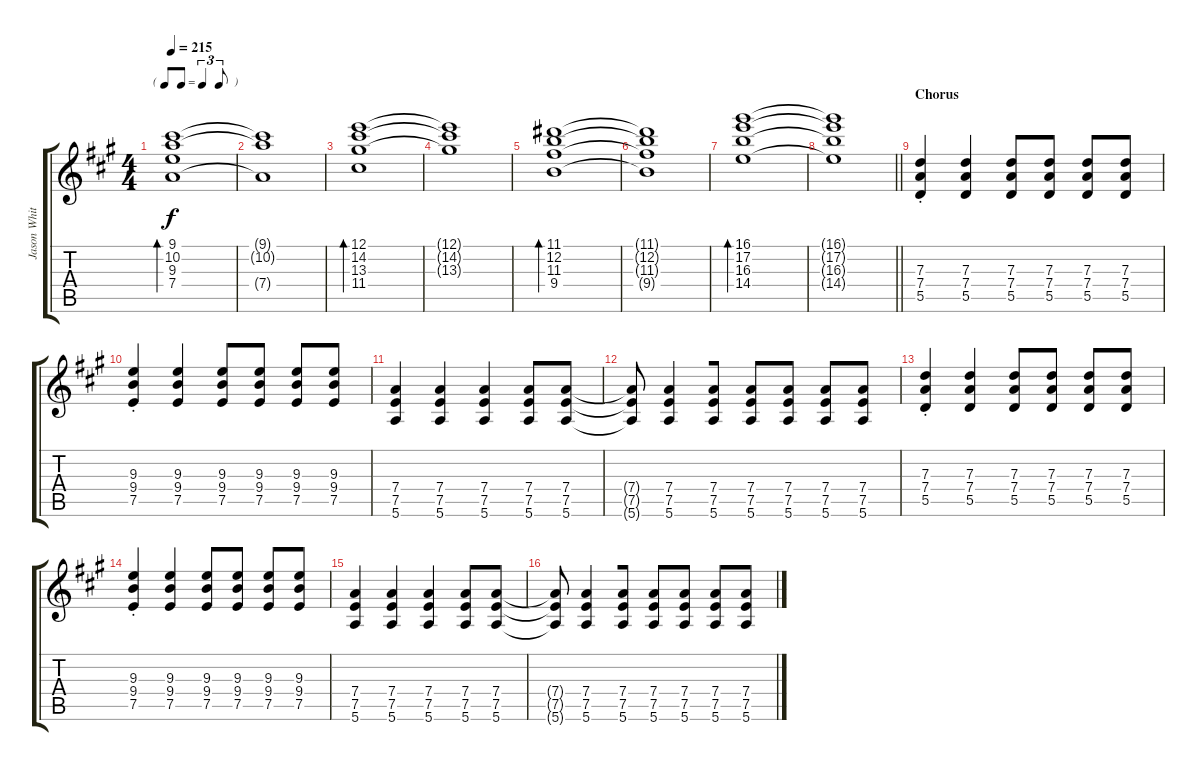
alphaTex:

\track ("Jason White (Lead Guitar)" "Jason Whit") {instrument distortionguitar}
\staff {score tabs}
\tuning (E4 B3 G3 D3 A2 E2) {hide}
\ts (4 4)
\tf triplet8th
\tempo 215
\clef g2
\ks a
(9.1 10.2 9.3 7.4).1{bd 480 dy f} |
(9.1{t} 10.2{t} 7.4{t}).1 |
(12.1 14.2 13.3 11.4).1{bd 480} |
(12.1{t} 14.2{t} 13.3{t}).1 |
(11.1 12.2 11.3 9.4).1{bd 480} |
(11.1{t} 12.2{t} 11.3{t} 9.4{t}).1 |
(16.1 17.2 16.3 14.4).1{bd 480} |
\barLineRight lightlight
(16.1{t} 17.2{t} 16.3{t} 14.4{t}).1 |
\section ("" "Chorus")
(7.3{st} 7.4{st} 5.5{st}).4 (7.3 7.4 5.5).4 (7.3 7.4 5.5).8 (7.3 7.4 5.5).8 (7.3 7.4 5.5).8 (7.3 7.4 5.5).8 |
(9.3{st} 9.4{st} 7.5{st}).4 (9.3 9.4 7.5).4 (9.3 9.4 7.5).8 (9.3 9.4 7.5).8 (9.3 9.4 7.5).8 (9.3 9.4 7.5).8 |
(7.4 7.5 5.6).4 (7.4 7.5 5.6).4 (7.4 7.5 5.6).4 (7.4 7.5 5.6).8 (7.4 7.5 5.6).8 |
(7.4{t} 7.5{t} 5.6{t}).8 (7.4 7.5 5.6).4{beam merge} (7.4 7.5 5.6).8 (7.4 7.5 5.6).8 (7.4 7.5 5.6).8 (7.4 7.5 5.6).8 (7.4 7.5 5.6).8 |
(7.3{st} 7.4{st} 5.5{st}).4 (7.3 7.4 5.5).4 (7.3 7.4 5.5).8 (7.3 7.4 5.5).8 (7.3 7.4 5.5).8 (7.3 7.4 5.5).8 |
(9.3{st} 9.4{st} 7.5{st}).4 (9.3 9.4 7.5).4 (9.3 9.4 7.5).8 (9.3 9.4 7.5).8 (9.3 9.4 7.5).8 (9.3 9.4 7.5).8 |
(7.4 7.5 5.6).4 (7.4 7.5 5.6).4 (7.4 7.5 5.6).4 (7.4 7.5 5.6).8 (7.4 7.5 5.6).8 |
(7.4{t} 7.5{t} 5.6{t}).8 (7.4 7.5 5.6).4{beam merge} (7.4 7.5 5.6).8 (7.4 7.5 5.6).8 (7.4 7.5 5.6).8 (7.4 7.5 5.6).8 (7.4 7.5 5.6).8
